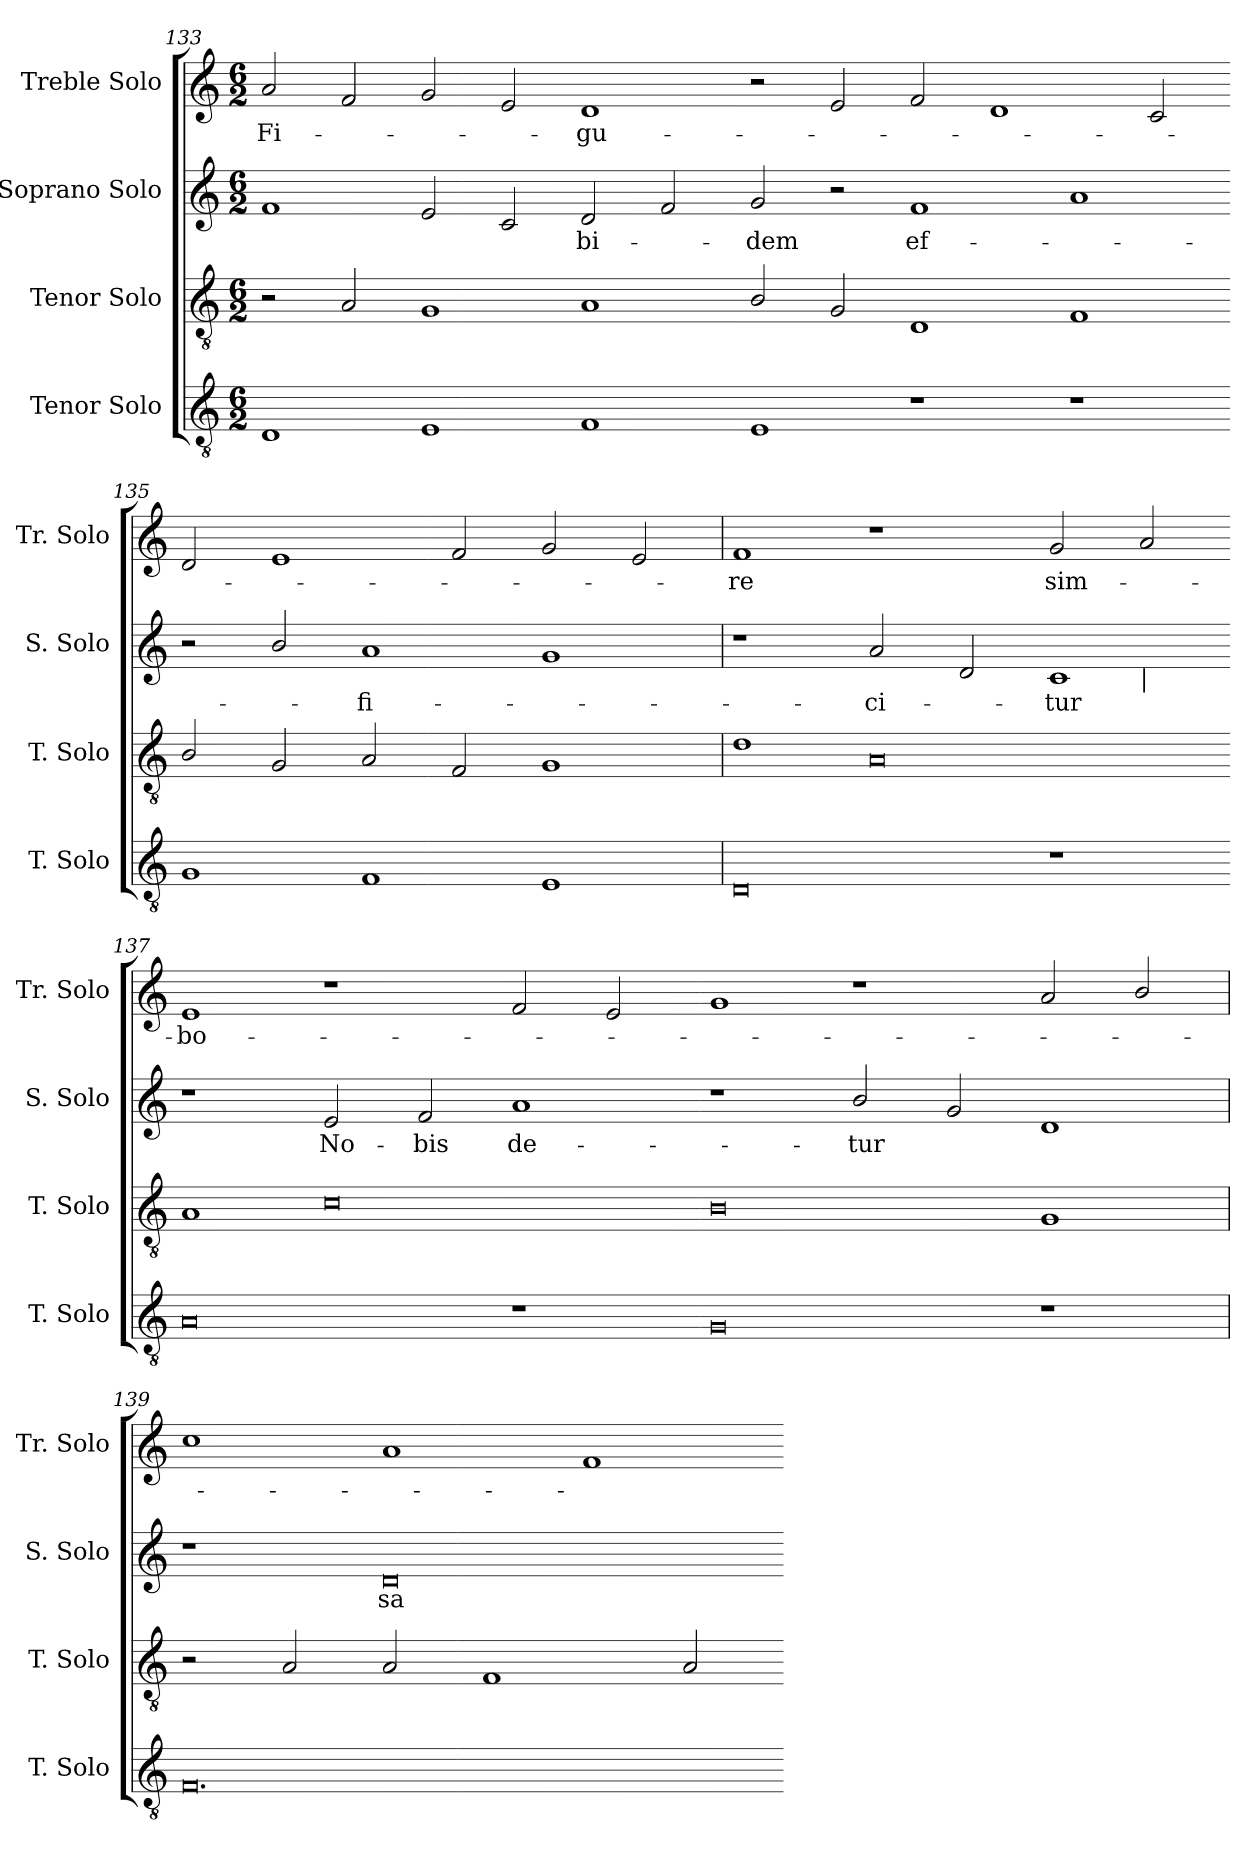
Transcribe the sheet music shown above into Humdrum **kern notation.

**kern	**kern	**kern	**text	**kern	**text
*part4	*part3	*part2	*part2	*part1	*part1
*staff4	*staff3	*staff2	*staff2	*staff1	*staff1
*I"Tenor Solo	*I"Tenor Solo	*I"Soprano Solo	*	*I"Treble Solo	*
*I'T. Solo	*I'T. Solo	*I'S. Solo	*	*I'Tr. Solo	*
!!LO:LB:g=z
*clefGv2	*clefGv2	*clefG2	*	*clefG2	*
*ITrd7c12	*ITrd7c12	*	*	*	*
*k[]	*k[]	*k[]	*	*k[]	*
*C:	*C:	*C:	*	*C:	*
*M6/2	*M6/2	*M6/2	*	*M6/2	*
=133	=133	=133	=133	=133	=133
!	!	!	!	!	!LO:LY:b:color=#000000
1DDi	2r	1fi	.	2ai/	Fi-
.	2AAi/	.	.	2fi/	.
1EEi	1GGi	2ei/	.	2gi/	.
.	.	2ci/	.	2ei/	.
!	!	!	!LO:LY:b:color=#000000	!	!
!	!	!	!	!	!LO:LY:b:color=#000000
1FFi	1AAi	2di/	-bi-	1di	-gu-
.	.	2fi/	.	.	.
=134-	=134-	=134-	=134-	=134-	=134-
!	!	!	!LO:LY:b:color=#000000	!	!
1EEi	2BBi/	2gi/	-dem	2r	.
.	2GGi/	2r	.	2ei/	.
!	!	!	!LO:LY:b:color=#000000	!	!
1r	1DDi	1fi	ef-	2fi/	.
.	.	.	.	1di	.
1r	1FFi	1ai	.	.	.
.	.	.	.	2ci/	.
=135-	=135-	=135-	=135-	=135-	=135-
1GGi	2BBi/	2r	.	2di/	.
.	2GGi/	2bi/	.	1ei	.
!	!	!	!LO:LY:b:color=#000000	!	!
1FFi	2AAi/	1ai	-fi-	.	.
.	2FFi/	.	.	2fi/	.
1EEi	1GGi	1gi	.	2gi/	.
.	.	.	.	2ei/	.
=136	=136	=136	=136	=136	=136
!	!	!	!	!	!LO:LY:b:color=#000000
*	*	*^	*	*	*
0DDi	1Di	1r	1ryy	.	1fi	-re
!	!	!	!	!LO:LY:b:color=#000000	!	!
.	0AAi	2ai/	1.ryy	-ci-	1r	.
.	.	2di/	.	.	.	.
!	!	!	!	!LO:LY:b:color=#000000	!	!
!	!	!	!	!	!	!LO:LY:b:color=#000000
1r	.	1ci	.	-tur	2gi/	sim-
!	!	!	!LO:TX:b:i:t=|	!	!	!
.	.	.	2ryy	.	2ai/	.
*	*	*v	*v	*	*	*
=137-	=137-	=137-	=137-	=137-	=137-
*	*	*^	*	*	*
!	!	!	!	!	!	!LO:LY:b:color=#000000
*	*	*v	*v	*	*	*
0AAi	1AAi	1r	.	1ei	-bo-
!	!	!	!LO:LY:b:color=#000000	!	!
.	0Ci	2ei/	No-	1r	.
!	!	!	!LO:LY:b:color=#000000	!	!
.	.	2fi/	-bis	.	.
!	!	!	!LO:LY:b:color=#000000	!	!
1r	.	1ai	de-	2fi/	.
.	.	.	.	2ei/	.
=138-	=138-	=138-	=138-	=138-	=138-
0GGi	0BBi	1r	.	1gi	.
!	!	!	!LO:LY:b:color=#000000	!	!
.	.	2bi/	-tur	1r	.
.	.	2gi/	.	.	.
1r	1GGi	1di	.	2ai/	.
.	.	.	.	2bi/	.
!!LO:LB:g=z
=139	=139	=139	=139	=139	=139
0.FFi	2r	1r	.	1cci	.
.	2AAi/	.	.	.	.
!	!	!	!LO:LY:b:color=#000000	!	!
.	2AAi/	0di	sa-	1ai	.
.	1FFi	.	.	.	.
.	.	.	.	1fi	.
.	2AAi/	.	.	.	.
=-	=-	=-	=-	=-	=-
*-	*-	*-	*-	*-	*-
